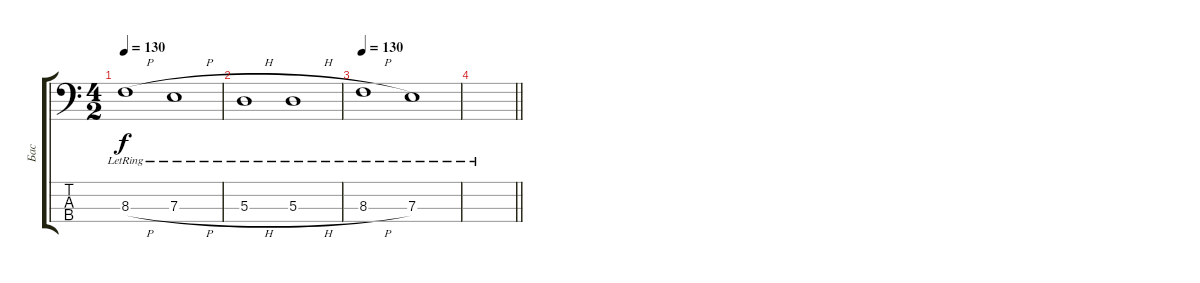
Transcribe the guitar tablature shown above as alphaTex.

\track ("Бас" "Бас") {instrument electricbassfinger}
\staff {score tabs}
\tuning (G2 D2 A1 E1) {hide}
\ts (4 2)
\tempo 130
\clef f4
\ks c
8.3{h lr}.1{dy f} 7.3{h lr}.1 |
5.3{h lr}.1 5.3{h lr}.1 |
\tempo 130
8.3{h lr}.1 7.3{lr}.1 |
\barLineRight lightlight
